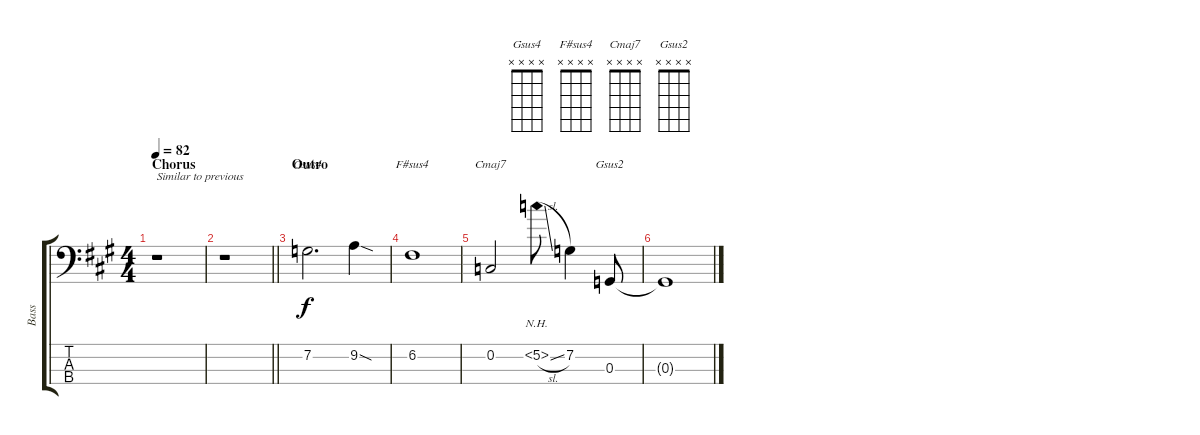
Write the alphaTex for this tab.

\track ("Bass" "Bass") {instrument electricbassfinger}
\staff {score tabs}
\tuning (F2 C2 G1 D1) {hide}
\chord ("Gsus4" x x x x)
\chord ("F#sus4" x x x x)
\chord ("Cmaj7" x x x x)
\chord ("Gsus2" x x x x)
\ts (4 4)
\section ("" "Chorus")
\tempo 82
\clef f4
\ks a
r.1{txt "Similar to previous" dy f} |
\barLineRight lightlight
r.1 |
\section ("" "Outro")
7.2.2{d ch "Gsus4"} 9.2{sod}.4 |
6.2.1{ch "F#sus4"} |
0.2.2{ch "Cmaj7"} 5.2{nh sl}.8 7.2.4 0.3.8{ch "Gsus2"} |
0.3{t}.1
